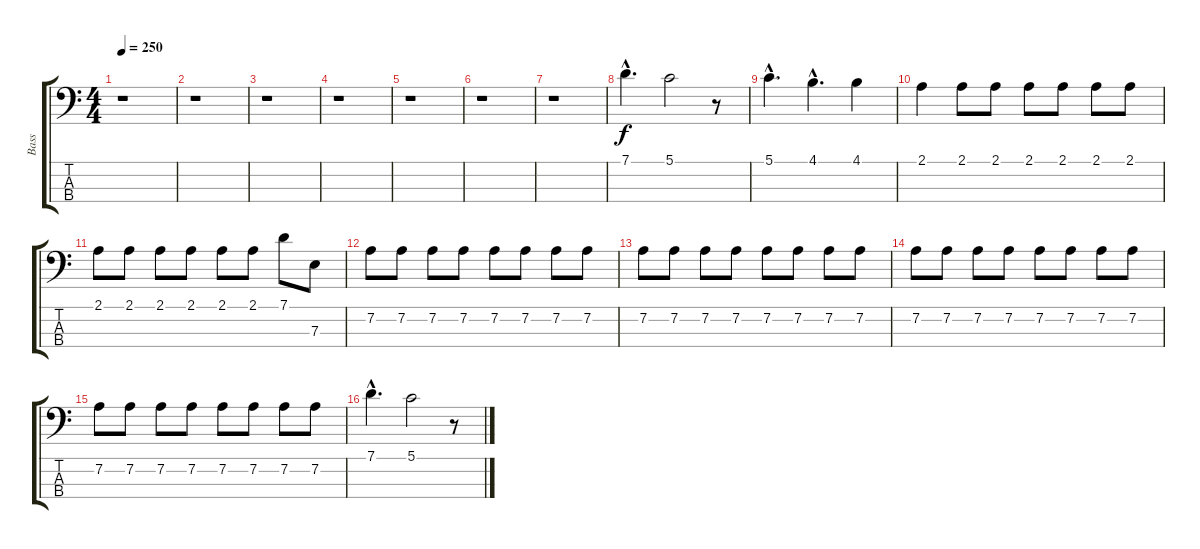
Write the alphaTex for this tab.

\track ("Bass" "Bass") {instrument electricbasspick}
\staff {score tabs}
\tuning (G2 D2 A1 E1) {hide}
\ts (4 4)
\tempo 250
\clef f4
\ks c
r.1{dy f instrument electricbasspick} |
r.1 |
r.1 |
r.1 |
r.1 |
r.1 |
r.1 |
7.1{hac}.4{d} 5.1.2 r.8 |
5.1{hac}.4{d} 4.1{hac}.4{d} 4.1.4 |
2.1.4 2.1.8 2.1.8 2.1.8 2.1.8 2.1.8 2.1.8 |
2.1.8 2.1.8 2.1.8 2.1.8 2.1.8 2.1.8 7.1.8 7.3.8 |
7.2.8 7.2.8 7.2.8 7.2.8 7.2.8 7.2.8 7.2.8 7.2.8 |
7.2.8 7.2.8 7.2.8 7.2.8 7.2.8 7.2.8 7.2.8 7.2.8 |
7.2.8 7.2.8 7.2.8 7.2.8 7.2.8 7.2.8 7.2.8 7.2.8 |
7.2.8 7.2.8 7.2.8 7.2.8 7.2.8 7.2.8 7.2.8 7.2.8 |
7.1{hac}.4{d} 5.1.2 r.8
